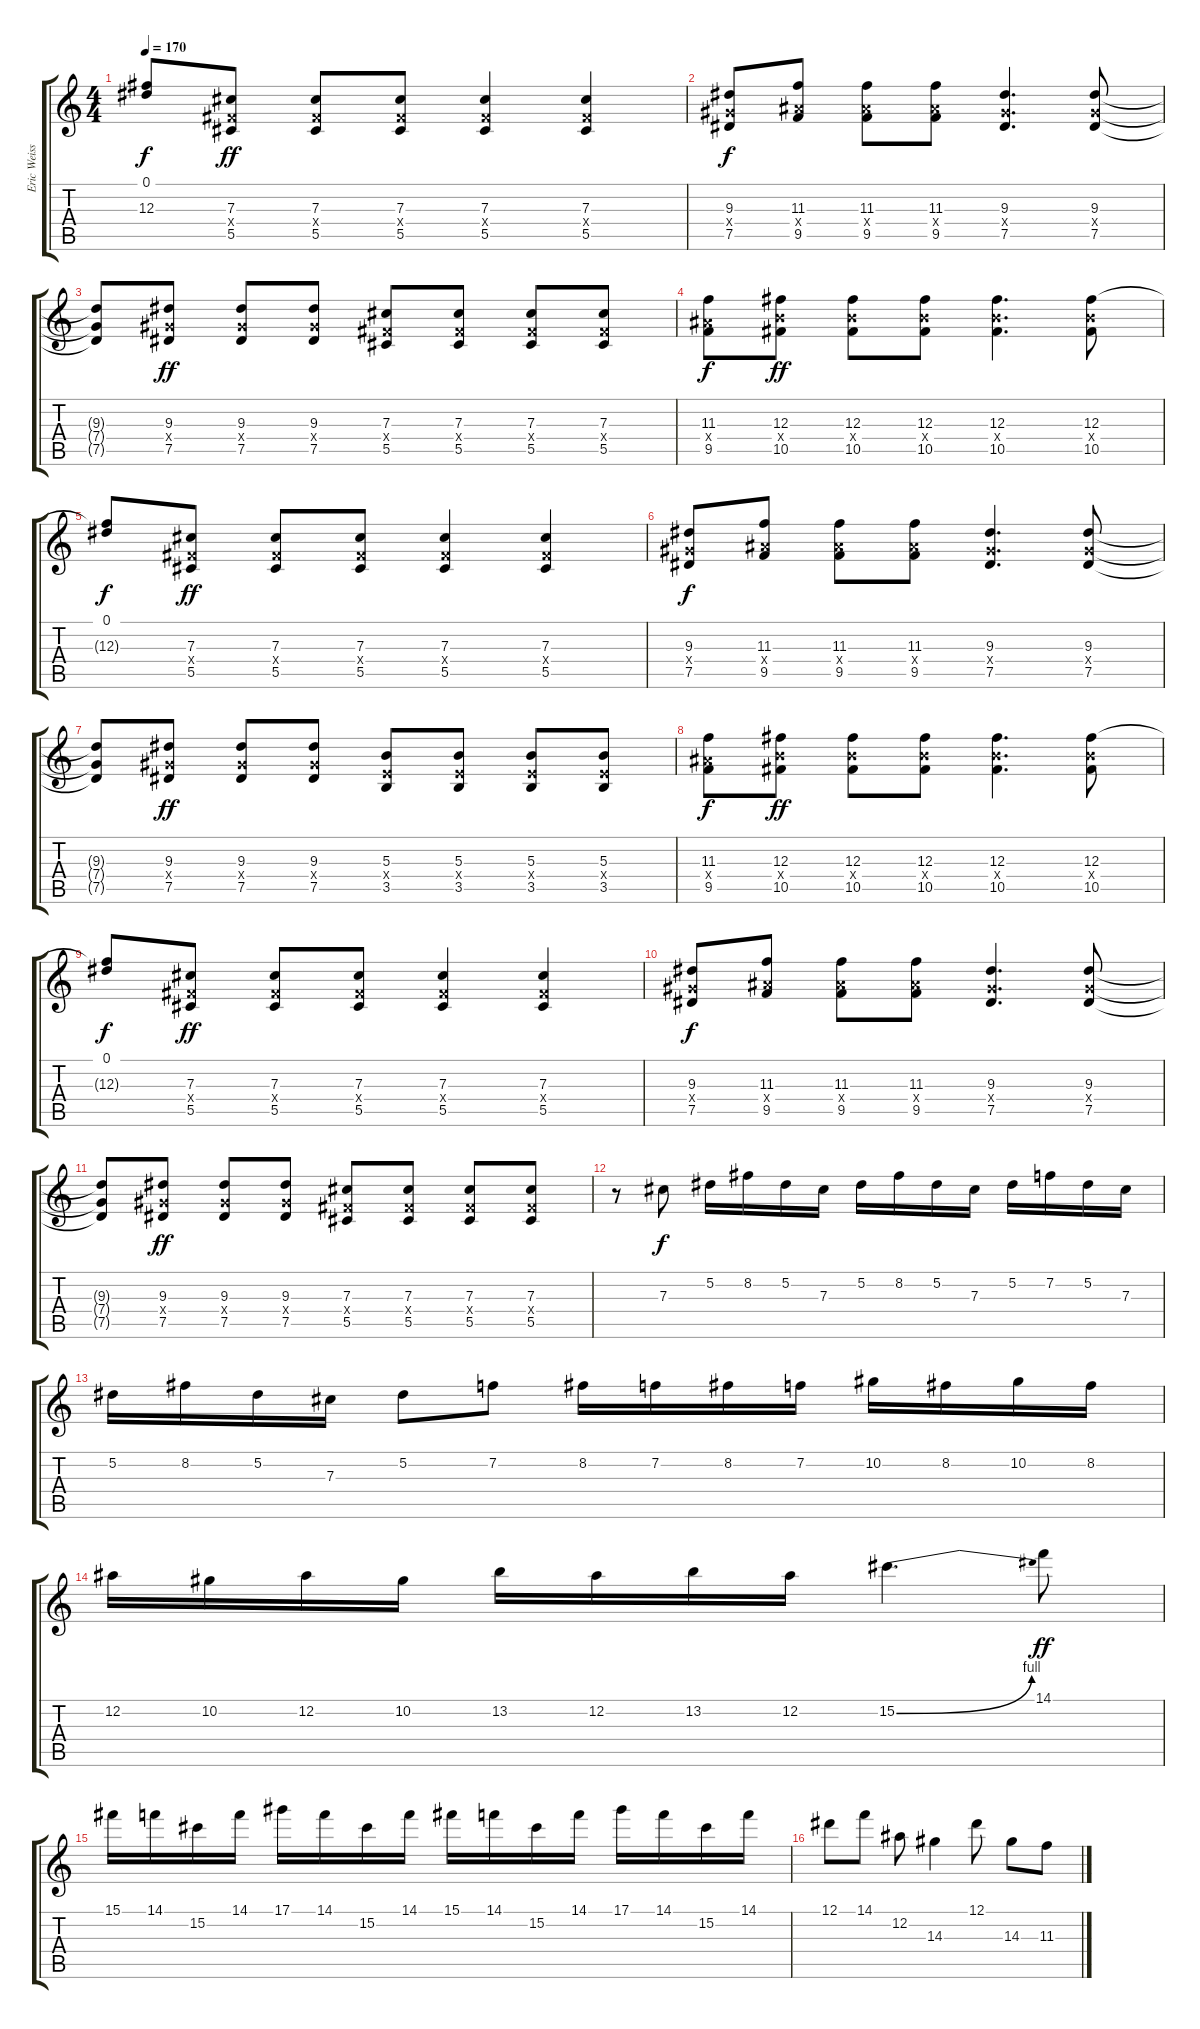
\track ("Eric Weiss - Lead" "Eric Weiss") {instrument overdrivenguitar}
\staff {score tabs}
\tuning (Eb4 Bb3 Gb3 Db3 Ab2 Eb2) {hide}
\ts (4 4)
\tempo 170
\clef g2
\ks c
(0.1 12.3{t}).8{dy f} (7.3 5.4{x} 5.5).8{dy ff} (7.3 5.4{x} 5.5).8 (7.3 5.4{x} 5.5).8 (7.3 5.4{x} 5.5).4 (7.3 5.4{x} 5.5).4 |
(9.3 7.4{x} 7.5).8{dy f} (11.3 9.4{x} 9.5).8 (11.3 9.4{x} 9.5).8 (11.3 9.4{x} 9.5).8 (9.3 7.4{x} 7.5).4{d} (9.3 7.4{x} 7.5).8 |
(9.3{t} 7.4{t} 7.5{t}).8 (9.3 7.4{x} 7.5).8{dy ff} (9.3 7.4{x} 7.5).8 (9.3 7.4{x} 7.5).8 (7.3 5.4{x} 5.5).8 (7.3 5.4{x} 5.5).8 (7.3 5.4{x} 5.5).8 (7.3 5.4{x} 5.5).8 |
(11.3 9.4{x} 9.5).8{dy f} (12.3 10.4{x} 10.5).8{dy ff} (12.3 10.4{x} 10.5).8 (12.3 10.4{x} 10.5).8 (12.3 10.4{x} 10.5).4{d} (12.3 10.4{x} 10.5).8 |
(0.1 12.3{t}).8{dy f} (7.3 5.4{x} 5.5).8{dy ff} (7.3 5.4{x} 5.5).8 (7.3 5.4{x} 5.5).8 (7.3 5.4{x} 5.5).4 (7.3 5.4{x} 5.5).4 |
(9.3 7.4{x} 7.5).8{dy f} (11.3 9.4{x} 9.5).8 (11.3 9.4{x} 9.5).8 (11.3 9.4{x} 9.5).8 (9.3 7.4{x} 7.5).4{d} (9.3 7.4{x} 7.5).8 |
(9.3{t} 7.4{t} 7.5{t}).8 (9.3 7.4{x} 7.5).8{dy ff} (9.3 7.4{x} 7.5).8 (9.3 7.4{x} 7.5).8 (5.3 3.4{x} 3.5).8 (5.3 3.4{x} 3.5).8 (5.3 3.4{x} 3.5).8 (5.3 3.4{x} 3.5).8 |
(11.3 9.4{x} 9.5).8{dy f} (12.3 10.4{x} 10.5).8{dy ff} (12.3 10.4{x} 10.5).8 (12.3 10.4{x} 10.5).8 (12.3 10.4{x} 10.5).4{d} (12.3 10.4{x} 10.5).8 |
(0.1 12.3{t}).8{dy f} (7.3 5.4{x} 5.5).8{dy ff} (7.3 5.4{x} 5.5).8 (7.3 5.4{x} 5.5).8 (7.3 5.4{x} 5.5).4 (7.3 5.4{x} 5.5).4 |
(9.3 7.4{x} 7.5).8{dy f} (11.3 9.4{x} 9.5).8 (11.3 9.4{x} 9.5).8 (11.3 9.4{x} 9.5).8 (9.3 7.4{x} 7.5).4{d} (9.3 7.4{x} 7.5).8 |
(9.3{t} 7.4{t} 7.5{t}).8 (9.3 7.4{x} 7.5).8{dy ff} (9.3 7.4{x} 7.5).8 (9.3 7.4{x} 7.5).8 (7.3 5.4{x} 5.5).8 (7.3 5.4{x} 5.5).8 (7.3 5.4{x} 5.5).8 (7.3 5.4{x} 5.5).8 |
r.8 7.3.8{dy f} 5.2.16 8.2.16 5.2.16 7.3.16 5.2.16 8.2.16 5.2.16 7.3.16 5.2.16 7.2.16 5.2.16 7.3.16 |
5.2.16 8.2.16 5.2.16 7.3.16 5.2.8 7.2.8 8.2.16 7.2.16 8.2.16 7.2.16 10.2.16 8.2.16 10.2.16 8.2.16 |
12.2.16 10.2.16 12.2.16 10.2.16 13.2.16 12.2.16 13.2.16 12.2.16 15.2{be (bend 0 0 60 4)}.4{d} 14.1.8{dy ff} |
15.1.16 14.1.16 15.2.16 14.1.16 17.1.16 14.1.16 15.2.16 14.1.16 15.1.16 14.1.16 15.2.16 14.1.16 17.1.16 14.1.16 15.2.16 14.1.16 |
12.1.8 14.1.8 12.2.8 14.3.4 12.1.8 14.3.8 11.3.8
